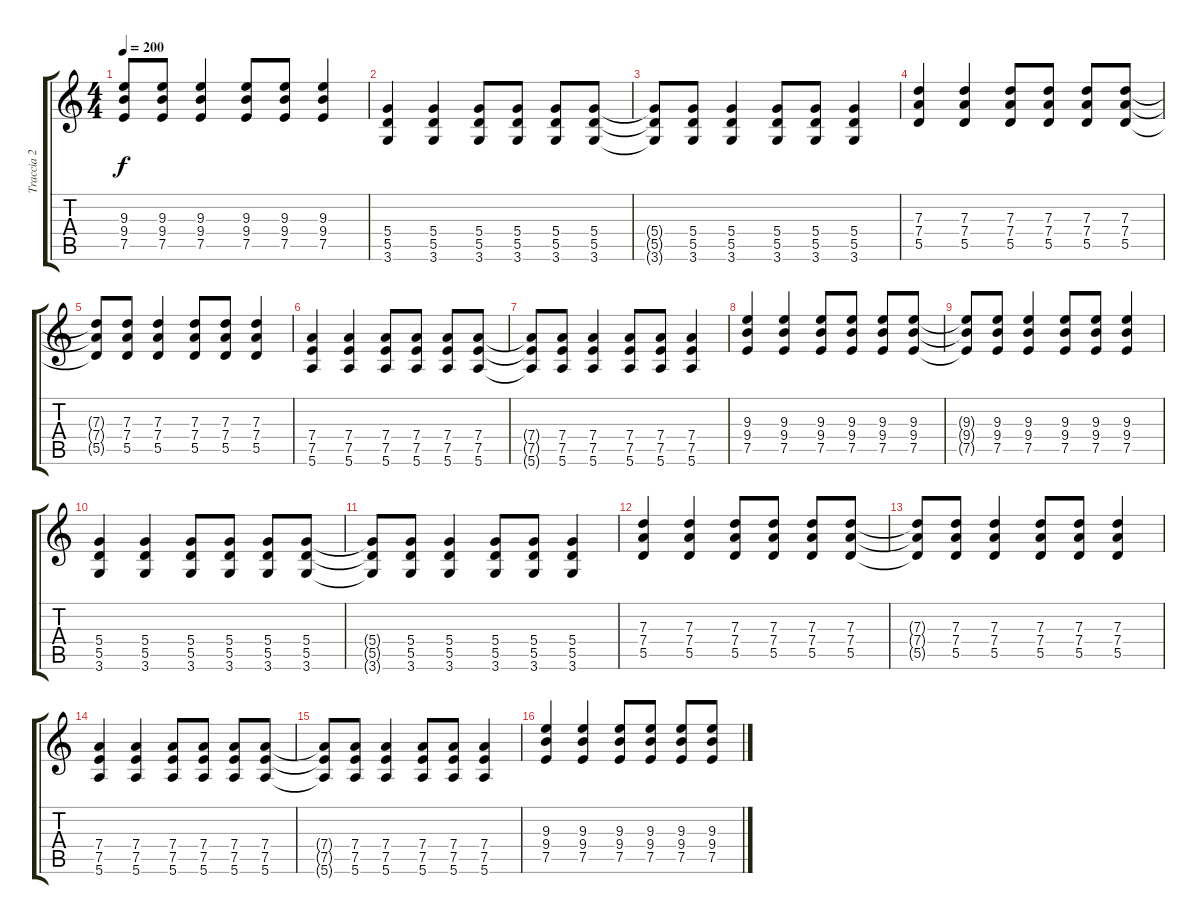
\track ("Traccia 2" "Traccia 2") {instrument distortionguitar}
\staff {score tabs}
\tuning (E4 B3 G3 D3 A2 E2) {hide}
\ts (4 4)
\tempo 200
\clef g2
\ks c
(9.3{t} 9.4{t} 7.5{t}).8{dy f} (9.3 9.4 7.5).8 (9.3 9.4 7.5).4 (9.3 9.4 7.5).8 (9.3 9.4 7.5).8 (9.3 9.4 7.5).4 |
(5.4 5.5 3.6).4 (5.4 5.5 3.6).4 (5.4 5.5 3.6).8 (5.4 5.5 3.6).8 (5.4 5.5 3.6).8 (5.4 5.5 3.6).8 |
(5.4{t} 5.5{t} 3.6{t}).8 (5.4 5.5 3.6).8 (5.4 5.5 3.6).4 (5.4 5.5 3.6).8 (5.4 5.5 3.6).8 (5.4 5.5 3.6).4 |
(7.3 7.4 5.5).4 (7.3 7.4 5.5).4 (7.3 7.4 5.5).8 (7.3 7.4 5.5).8 (7.3 7.4 5.5).8 (7.3 7.4 5.5).8 |
(7.3{t} 7.4{t} 5.5{t}).8 (7.3 7.4 5.5).8 (7.3 7.4 5.5).4 (7.3 7.4 5.5).8 (7.3 7.4 5.5).8 (7.3 7.4 5.5).4 |
(7.4 7.5 5.6).4 (7.4 7.5 5.6).4 (7.4 7.5 5.6).8 (7.4 7.5 5.6).8 (7.4 7.5 5.6).8 (7.4 7.5 5.6).8 |
(7.4{t} 7.5{t} 5.6{t}).8 (7.4 7.5 5.6).8 (7.4 7.5 5.6).4 (7.4 7.5 5.6).8 (7.4 7.5 5.6).8 (7.4 7.5 5.6).4 |
(9.3 9.4 7.5).4 (9.3 9.4 7.5).4 (9.3 9.4 7.5).8 (9.3 9.4 7.5).8 (9.3 9.4 7.5).8 (9.3 9.4 7.5).8 |
(9.3{t} 9.4{t} 7.5{t}).8 (9.3 9.4 7.5).8 (9.3 9.4 7.5).4 (9.3 9.4 7.5).8 (9.3 9.4 7.5).8 (9.3 9.4 7.5).4 |
(5.4 5.5 3.6).4 (5.4 5.5 3.6).4 (5.4 5.5 3.6).8 (5.4 5.5 3.6).8 (5.4 5.5 3.6).8 (5.4 5.5 3.6).8 |
(5.4{t} 5.5{t} 3.6{t}).8 (5.4 5.5 3.6).8 (5.4 5.5 3.6).4 (5.4 5.5 3.6).8 (5.4 5.5 3.6).8 (5.4 5.5 3.6).4 |
(7.3 7.4 5.5).4 (7.3 7.4 5.5).4 (7.3 7.4 5.5).8 (7.3 7.4 5.5).8 (7.3 7.4 5.5).8 (7.3 7.4 5.5).8 |
(7.3{t} 7.4{t} 5.5{t}).8 (7.3 7.4 5.5).8 (7.3 7.4 5.5).4 (7.3 7.4 5.5).8 (7.3 7.4 5.5).8 (7.3 7.4 5.5).4 |
(7.4 7.5 5.6).4 (7.4 7.5 5.6).4 (7.4 7.5 5.6).8 (7.4 7.5 5.6).8 (7.4 7.5 5.6).8 (7.4 7.5 5.6).8 |
(7.4{t} 7.5{t} 5.6{t}).8 (7.4 7.5 5.6).8 (7.4 7.5 5.6).4 (7.4 7.5 5.6).8 (7.4 7.5 5.6).8 (7.4 7.5 5.6).4 |
(9.3 9.4 7.5).4 (9.3 9.4 7.5).4 (9.3 9.4 7.5).8 (9.3 9.4 7.5).8 (9.3 9.4 7.5).8 (9.3 9.4 7.5).8
